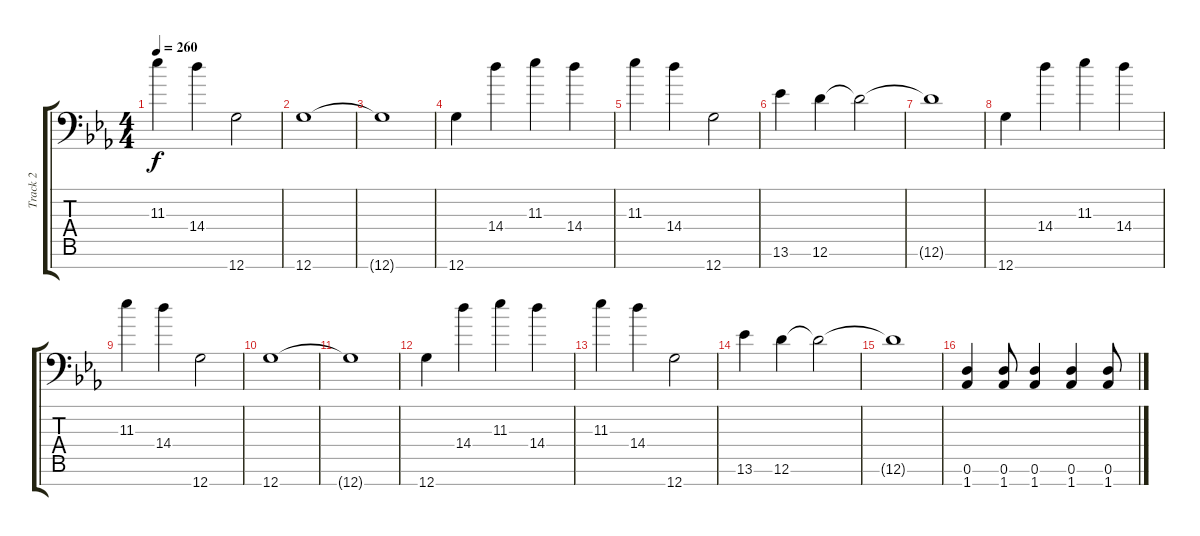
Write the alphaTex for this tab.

\track ("Track 2" "Track 2") {instrument acousticguitarsteel}
\staff {score tabs}
\tuning (D4 A3 E3 C3 G2 D2 G1) {hide}
\ts (4 4)
\tempo 260
\clef f4
\ks cminor
11.3.4{dy f} 14.4.4 12.7.2 |
12.7.1 |
12.7{t}.1 |
12.7.4 14.4.4 11.3.4 14.4.4 |
11.3.4 14.4.4 12.7.2 |
13.6.4 12.6.4 12.6{t}.2 |
12.6{t}.1 |
12.7.4 14.4.4 11.3.4 14.4.4 |
11.3.4 14.4.4 12.7.2 |
12.7.1 |
12.7{t}.1 |
12.7.4 14.4.4 11.3.4 14.4.4 |
11.3.4 14.4.4 12.7.2 |
13.6.4 12.6.4 12.6{t}.2 |
12.6{t}.1 |
(0.6 1.7).4 (0.6 1.7).8 (0.6 1.7).4 (0.6 1.7).4 (0.6 1.7).8
